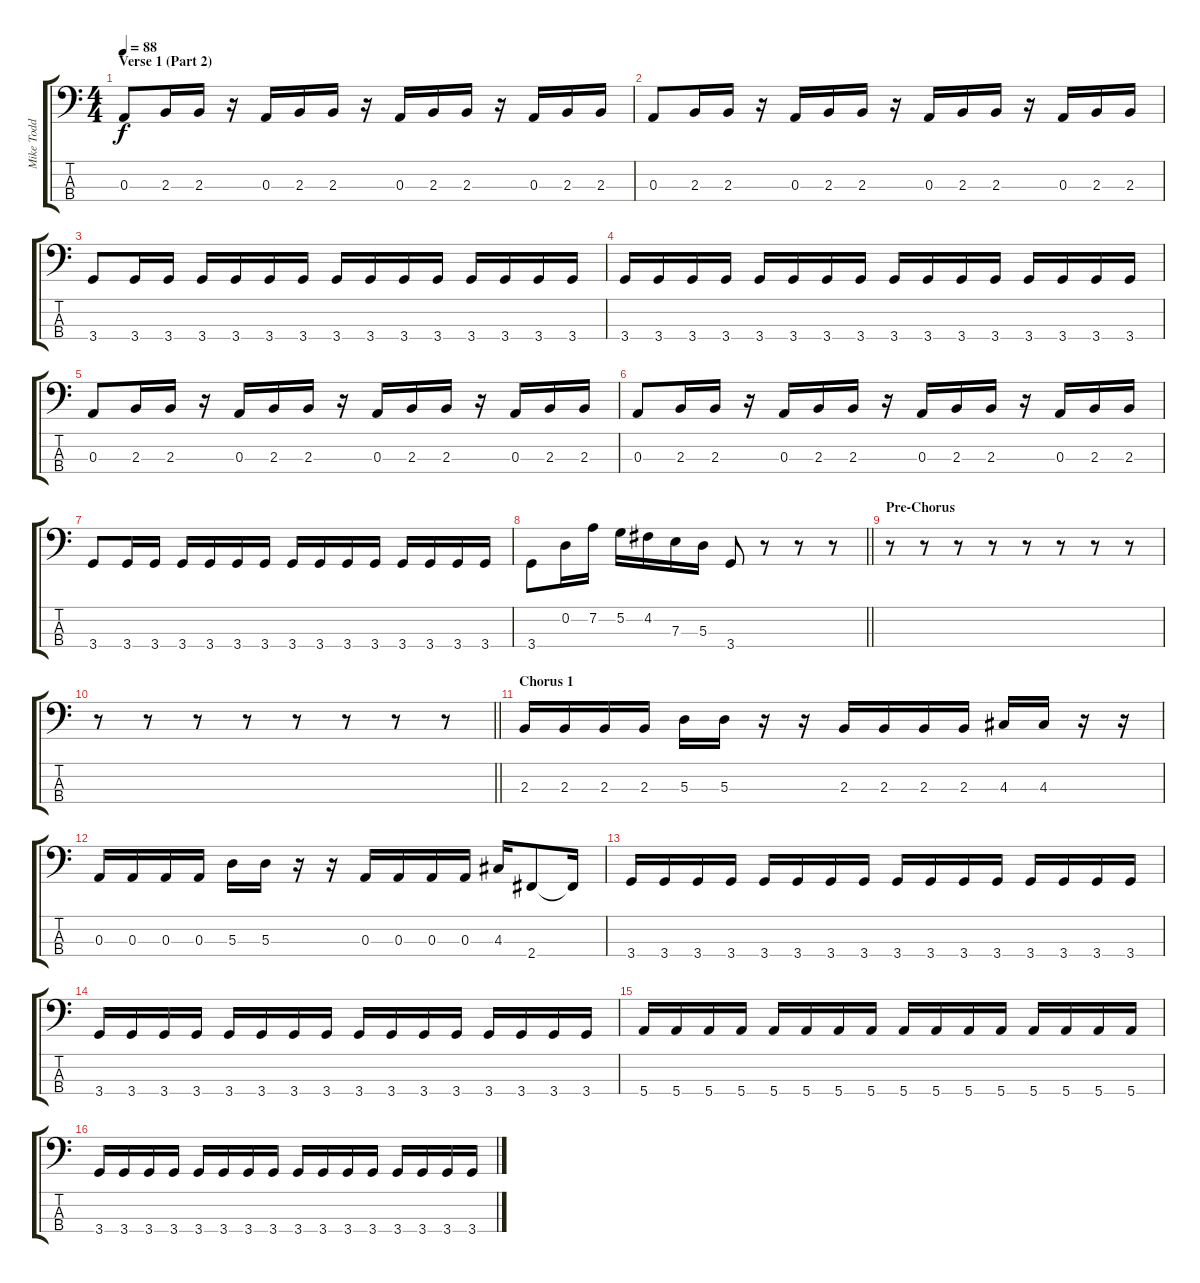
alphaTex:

\track ("Mike Todd (Bass)" "Mike Todd ") {instrument electricbassfinger}
\staff {score tabs}
\tuning (G2 D2 A1 E1) {hide}
\ts (4 4)
\section ("" "Verse 1 (Part 2)")
\tempo 88
\clef f4
\ks c
0.3.8{dy f} 2.3.16 2.3.16 r.16 0.3.16 2.3.16 2.3.16 r.16 0.3.16 2.3.16 2.3.16 r.16 0.3.16 2.3.16 2.3.16 |
0.3.8 2.3.16 2.3.16 r.16 0.3.16 2.3.16 2.3.16 r.16 0.3.16 2.3.16 2.3.16 r.16 0.3.16 2.3.16 2.3.16 |
3.4.8 3.4.16 3.4.16 3.4.16 3.4.16 3.4.16 3.4.16 3.4.16 3.4.16 3.4.16 3.4.16 3.4.16 3.4.16 3.4.16 3.4.16 |
3.4.16 3.4.16 3.4.16 3.4.16 3.4.16 3.4.16 3.4.16 3.4.16 3.4.16 3.4.16 3.4.16 3.4.16 3.4.16 3.4.16 3.4.16 3.4.16 |
0.3.8 2.3.16 2.3.16 r.16 0.3.16 2.3.16 2.3.16 r.16 0.3.16 2.3.16 2.3.16 r.16 0.3.16 2.3.16 2.3.16 |
0.3.8 2.3.16 2.3.16 r.16 0.3.16 2.3.16 2.3.16 r.16 0.3.16 2.3.16 2.3.16 r.16 0.3.16 2.3.16 2.3.16 |
3.4.8 3.4.16 3.4.16 3.4.16 3.4.16 3.4.16 3.4.16 3.4.16 3.4.16 3.4.16 3.4.16 3.4.16 3.4.16 3.4.16 3.4.16 |
\barLineRight lightlight
3.4.8 0.2.16 7.2.16 5.2.16 4.2.16 7.3.16 5.3.16 3.4.8 r.8 r.8 r.8 |
\section ("" "Pre-Chorus")
r.8 r.8 r.8 r.8 r.8 r.8 r.8 r.8 |
\barLineRight lightlight
r.8 r.8 r.8 r.8 r.8 r.8 r.8 r.8 |
\section ("" "Chorus 1")
2.3.16 2.3.16 2.3.16 2.3.16 5.3.16 5.3.16 r.16 r.16 2.3.16 2.3.16 2.3.16 2.3.16 4.3.16 4.3.16 r.16 r.16 |
0.3.16 0.3.16 0.3.16 0.3.16 5.3.16 5.3.16 r.16 r.16 0.3.16 0.3.16 0.3.16 0.3.16 4.3.16 2.4.8 2.4{t}.16 |
3.4.16 3.4.16 3.4.16 3.4.16 3.4.16 3.4.16 3.4.16 3.4.16 3.4.16 3.4.16 3.4.16 3.4.16 3.4.16 3.4.16 3.4.16 3.4.16 |
3.4.16 3.4.16 3.4.16 3.4.16 3.4.16 3.4.16 3.4.16 3.4.16 3.4.16 3.4.16 3.4.16 3.4.16 3.4.16 3.4.16 3.4.16 3.4.16 |
5.4.16 5.4.16 5.4.16 5.4.16 5.4.16 5.4.16 5.4.16 5.4.16 5.4.16 5.4.16 5.4.16 5.4.16 5.4.16 5.4.16 5.4.16 5.4.16 |
3.4.16 3.4.16 3.4.16 3.4.16 3.4.16 3.4.16 3.4.16 3.4.16 3.4.16 3.4.16 3.4.16 3.4.16 3.4.16 3.4.16 3.4.16 3.4.16
